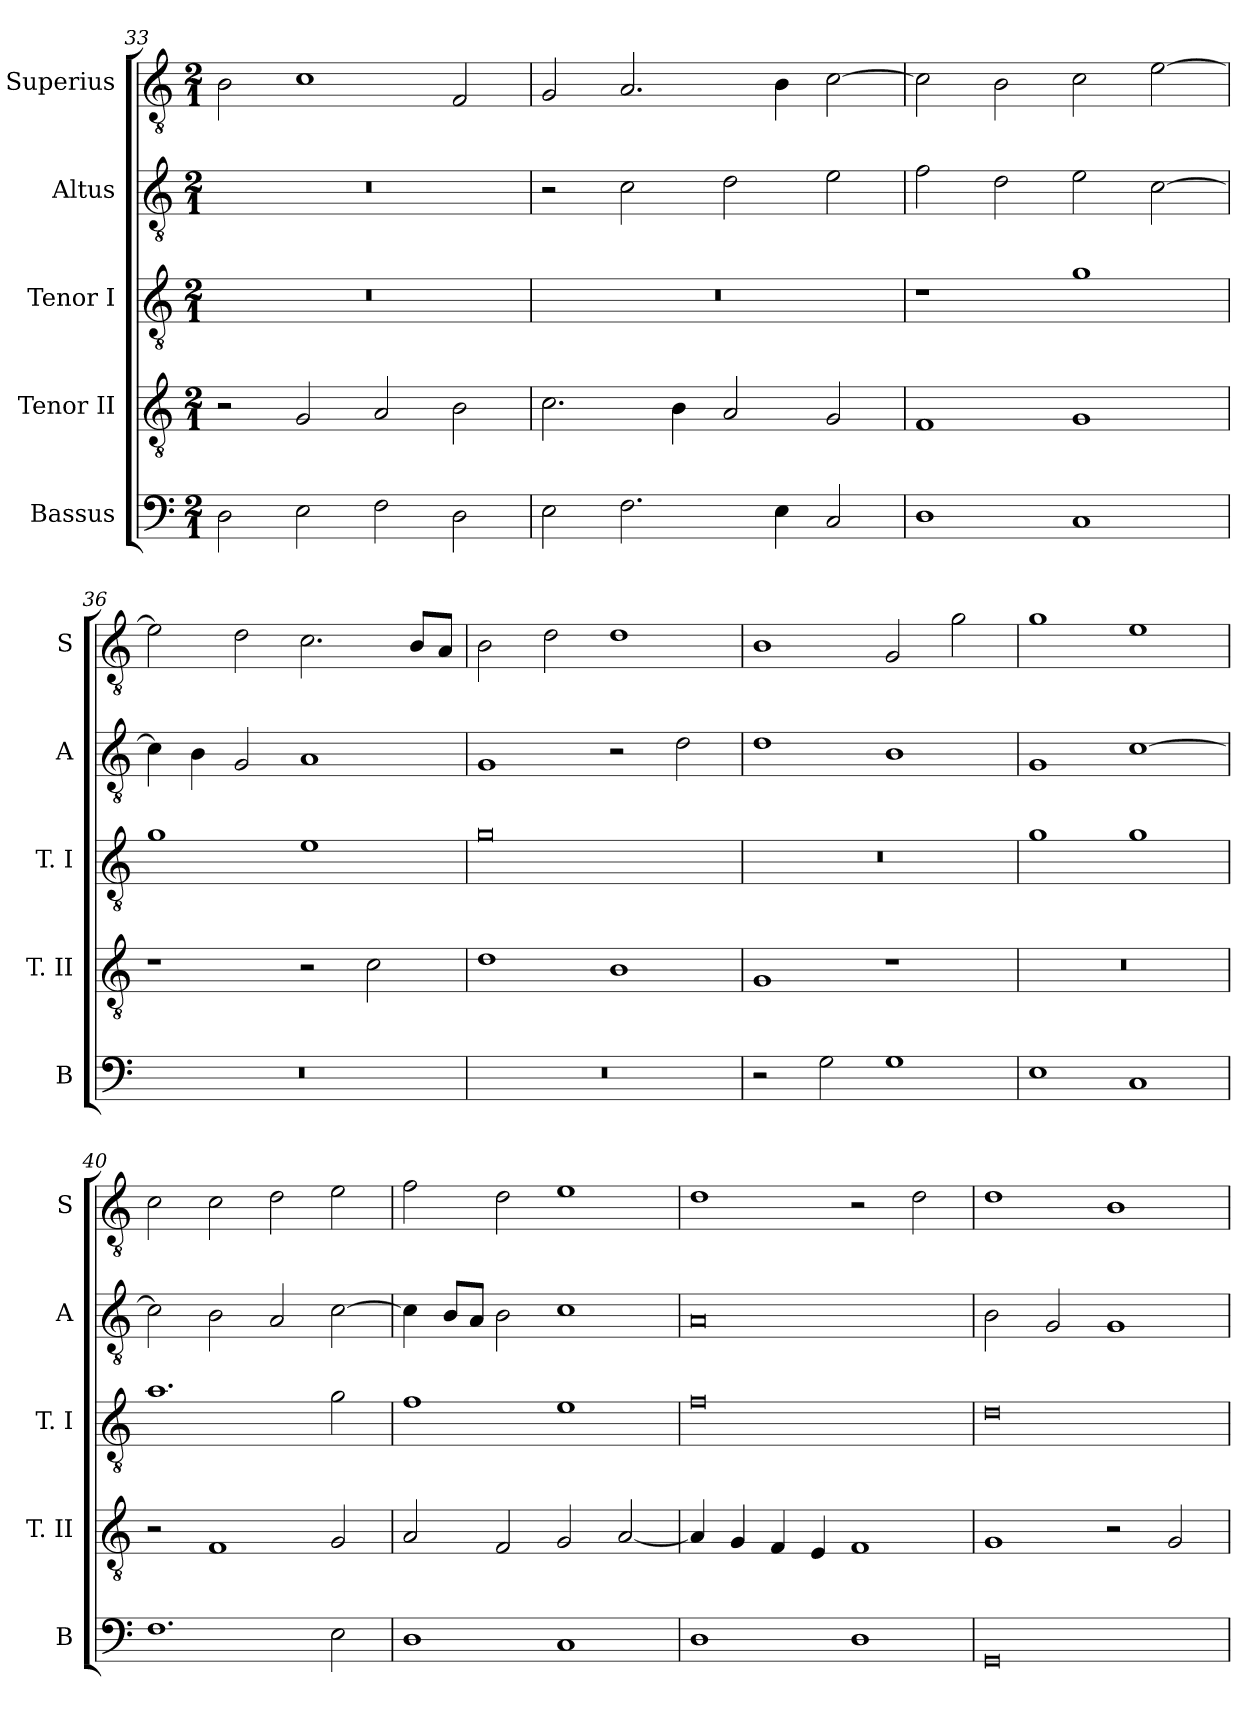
**kern	**kern	**kern	**kern	**kern
*part5	*part4	*part3	*part2	*part1
*staff5	*staff4	*staff3	*staff2	*staff1
*I"Bassus	*I"Tenor II	*I"Tenor I	*I"Altus	*I"Superius
*I'B	*I'T. II	*I'T. I	*I'A	*I'S
*clefF4	*clefGv2	*clefGv2	*clefGv2	*clefGv2
*k[]	*k[]	*k[]	*k[]	*k[]
*C:	*C:	*C:	*C:	*C:
*M2/1	*M2/1	*M2/1	*M2/1	*M2/1
=33	=33	=33	=33	=33
2D	2r	0r	0r	2B
2E	2G	.	.	1c
2F	2A	.	.	.
2D	2B	.	.	2F
=34	=34	=34	=34	=34
2E	2.c	0r	2r	2G
2.F	.	.	2c	2.A
.	4B	.	.	.
.	2A	.	2d	.
4E	.	.	.	4B
2C	2G	.	2e	[2c
=35	=35	=35	=35	=35
1D	1F	1r	2f	2c]
.	.	.	2d	2B
1C	1G	1g	2e	2c
.	.	.	[2c	[2e
=36	=36	=36	=36	=36
0r	1r	1g	4c]	2e]
.	.	.	4B	.
.	.	.	2G	2d
.	2r	1e	1A	2.c
.	2c	.	.	.
.	.	.	.	8BL
.	.	.	.	8AJ
=37	=37	=37	=37	=37
0r	1d	0g	1G	2B
.	.	.	.	2d
.	1B	.	2r	1d
.	.	.	2d	.
=38	=38	=38	=38	=38
2r	1G	0r	1d	1B
2G	.	.	.	.
1G	1r	.	1B	2G
.	.	.	.	2g
=39	=39	=39	=39	=39
1E	0r	1g	1G	1g
1C	.	1g	[1c	1e
=40	=40	=40	=40	=40
1.F	2r	1.a	2c]	2c
.	1F	.	2B	2c
.	.	.	2A	2d
2E	2G	2g	[2c	2e
=41	=41	=41	=41	=41
1D	2A	1f	4c]	2f
.	.	.	8BL	.
.	.	.	8AJ	.
.	2F	.	2B	2d
1C	2G	1e	1c	1e
.	[2A	.	.	.
=42	=42	=42	=42	=42
1D	4A]	0f	0A	1d
.	4G	.	.	.
.	4F	.	.	.
.	4E	.	.	.
1D	1F	.	.	2r
.	.	.	.	2d
=43	=43	=43	=43	=43
0GG	1G	0d	2B	1d
.	.	.	2G	.
.	2r	.	1G	1B
.	2G	.	.	.
=	=	=	=	=
*-	*-	*-	*-	*-
